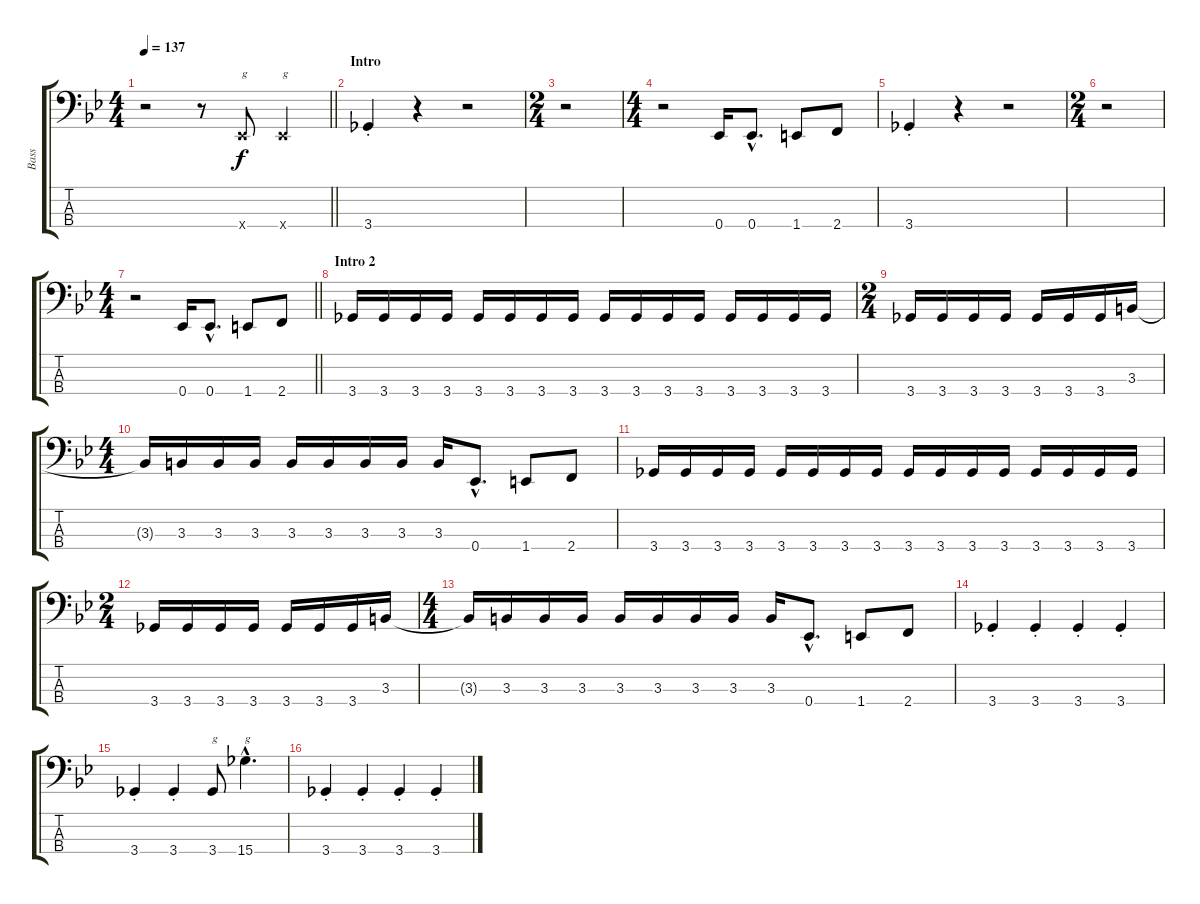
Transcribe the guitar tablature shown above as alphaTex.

\track ("Bass" "Bass") {instrument electricbasspick}
\staff {score tabs}
\tuning (Gb2 Db2 Ab1 Eb1) {hide}
\ts (4 4)
\tempo 137
\tempo 140
\tempo 137
\clef f4
\barLineRight lightlight
\ks bb
r.2{dy f instrument electricbasspick} r.8 0.4{x}.8{txt "g"} 0.4{x}.4{txt "g"} |
\section ("" "Intro")
3.4{st}.4 r.4 r.2 |
\ts (2 4)
r.2 |
\ts (4 4)
r.2 0.4.16 0.4{hac}.8{d} 1.4.8 2.4.8 |
3.4{st}.4 r.4 r.2 |
\ts (2 4)
r.2 |
\ts (4 4)
\barLineRight lightlight
r.2 0.4.16 0.4{hac}.8{d} 1.4.8 2.4.8 |
\section ("" "Intro 2")
3.4.16 3.4.16 3.4.16 3.4.16 3.4.16 3.4.16 3.4.16 3.4.16 3.4.16 3.4.16 3.4.16 3.4.16 3.4.16 3.4.16 3.4.16 3.4.16 |
\ts (2 4)
3.4.16 3.4.16 3.4.16 3.4.16 3.4.16 3.4.16 3.4.16 3.3.16 |
\ts (4 4)
3.3{t}.16 3.3.16 3.3.16 3.3.16 3.3.16 3.3.16 3.3.16 3.3.16 3.3.16 0.4{hac}.8{d} 1.4.8 2.4.8 |
3.4.16 3.4.16 3.4.16 3.4.16 3.4.16 3.4.16 3.4.16 3.4.16 3.4.16 3.4.16 3.4.16 3.4.16 3.4.16 3.4.16 3.4.16 3.4.16 |
\ts (2 4)
3.4.16 3.4.16 3.4.16 3.4.16 3.4.16 3.4.16 3.4.16 3.3.16 |
\ts (4 4)
3.3{t}.16 3.3.16 3.3.16 3.3.16 3.3.16 3.3.16 3.3.16 3.3.16 3.3.16 0.4{hac}.8{d} 1.4.8 2.4.8 |
3.4{st}.4 3.4{st}.4 3.4{st}.4 3.4{st}.4 |
3.4{st}.4 3.4{st}.4 3.4.8{txt "g"} 15.4{hac}.4{d txt "g"} |
3.4{st}.4 3.4{st}.4 3.4{st}.4 3.4{st}.4
